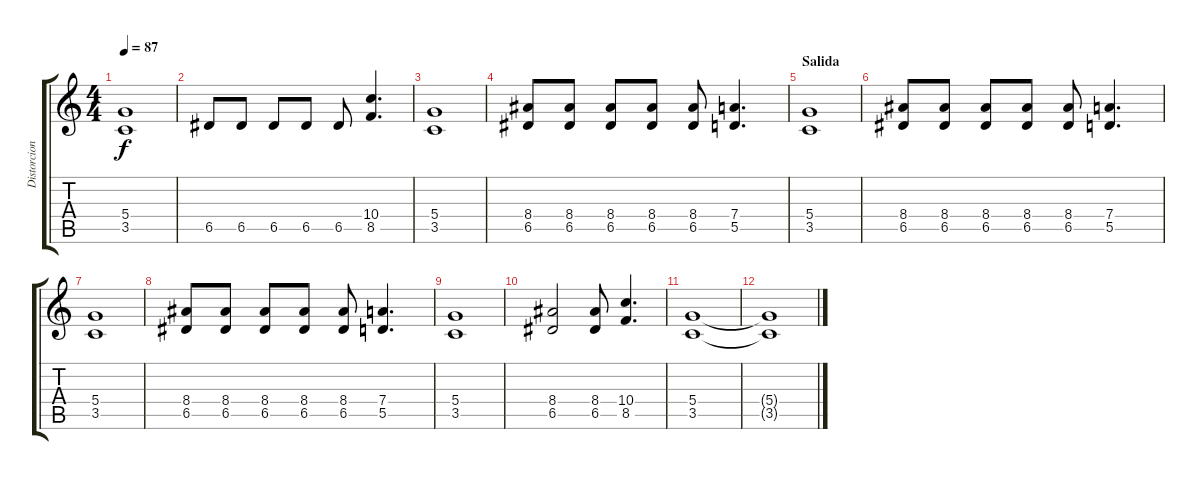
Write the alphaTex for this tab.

\track ("Distorcion I" "Distorcion") {instrument distortionguitar}
\staff {score tabs}
\tuning (E4 B3 G3 D3 A2 E2) {hide}
\ts (4 4)
\tempo 87
\clef g2
\ks c
(5.4 3.5).1{dy f} |
6.5.8 6.5.8 6.5.8 6.5.8 6.5.8 (10.4 8.5).4{d} |
(5.4 3.5).1 |
(8.4 6.5).8 (8.4 6.5).8 (8.4 6.5).8 (8.4 6.5).8 (8.4 6.5).8 (7.4 5.5).4{d} |
\section ("" "Salida")
(5.4 3.5).1 |
(8.4 6.5).8 (8.4 6.5).8 (8.4 6.5).8 (8.4 6.5).8 (8.4 6.5).8 (7.4 5.5).4{d} |
(5.4 3.5).1 |
(8.4 6.5).8 (8.4 6.5).8 (8.4 6.5).8 (8.4 6.5).8 (8.4 6.5).8 (7.4 5.5).4{d} |
(5.4 3.5).1 |
(8.4 6.5).2 (8.4 6.5).8 (10.4 8.5).4{d} |
(5.4 3.5).1 |
(5.4{t} 3.5{t}).1
